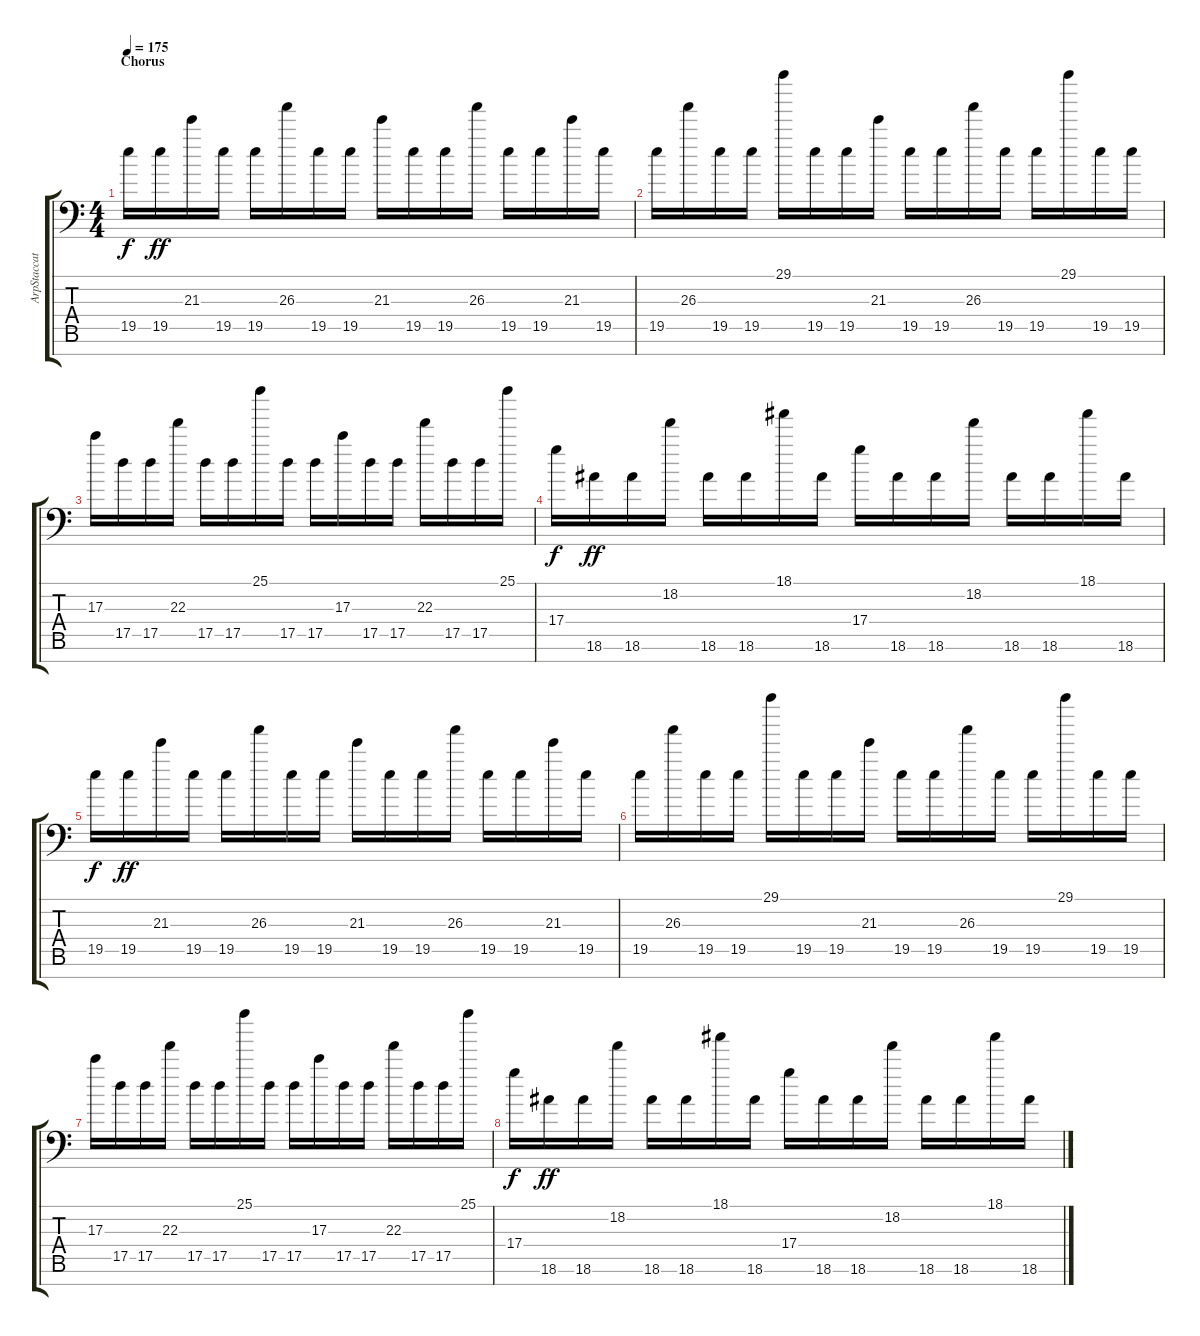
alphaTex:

\track ("ArpStaccat" "ArpStaccat") {instrument slapbass2}
\staff {score tabs}
\tuning (E4 B3 G3 D3 A2 E2 C-1) {hide}
\ts (4 4)
\section ("" "Chorus")
\tempo 175
\clef f4
\ks c
19.5.16{dy f} 19.5.16{dy ff} 21.3.16 19.5.16 19.5.16 26.3.16 19.5.16 19.5.16 21.3.16 19.5.16 19.5.16 26.3.16 19.5.16 19.5.16 21.3.16 19.5.16 |
19.5.16 26.3.16 19.5.16 19.5.16 29.1.16 19.5.16 19.5.16 21.3.16 19.5.16 19.5.16 26.3.16 19.5.16 19.5.16 29.1.16 19.5.16 19.5.16 |
17.3.16 17.5.16 17.5.16 22.3.16 17.5.16 17.5.16 25.1.16 17.5.16 17.5.16 17.3.16 17.5.16 17.5.16 22.3.16 17.5.16 17.5.16 25.1.16 |
17.4.16{dy f} 18.6.16{dy ff} 18.6.16 18.2.16 18.6.16 18.6.16 18.1.16 18.6.16 17.4.16 18.6.16 18.6.16 18.2.16 18.6.16 18.6.16 18.1.16 18.6.16 |
19.5.16{dy f} 19.5.16{dy ff} 21.3.16 19.5.16 19.5.16 26.3.16 19.5.16 19.5.16 21.3.16 19.5.16 19.5.16 26.3.16 19.5.16 19.5.16 21.3.16 19.5.16 |
19.5.16 26.3.16 19.5.16 19.5.16 29.1.16 19.5.16 19.5.16 21.3.16 19.5.16 19.5.16 26.3.16 19.5.16 19.5.16 29.1.16 19.5.16 19.5.16 |
17.3.16 17.5.16 17.5.16 22.3.16 17.5.16 17.5.16 25.1.16 17.5.16 17.5.16 17.3.16 17.5.16 17.5.16 22.3.16 17.5.16 17.5.16 25.1.16 |
17.4.16{dy f} 18.6.16{dy ff} 18.6.16 18.2.16 18.6.16 18.6.16 18.1.16 18.6.16 17.4.16 18.6.16 18.6.16 18.2.16 18.6.16 18.6.16 18.1.16 18.6.16
